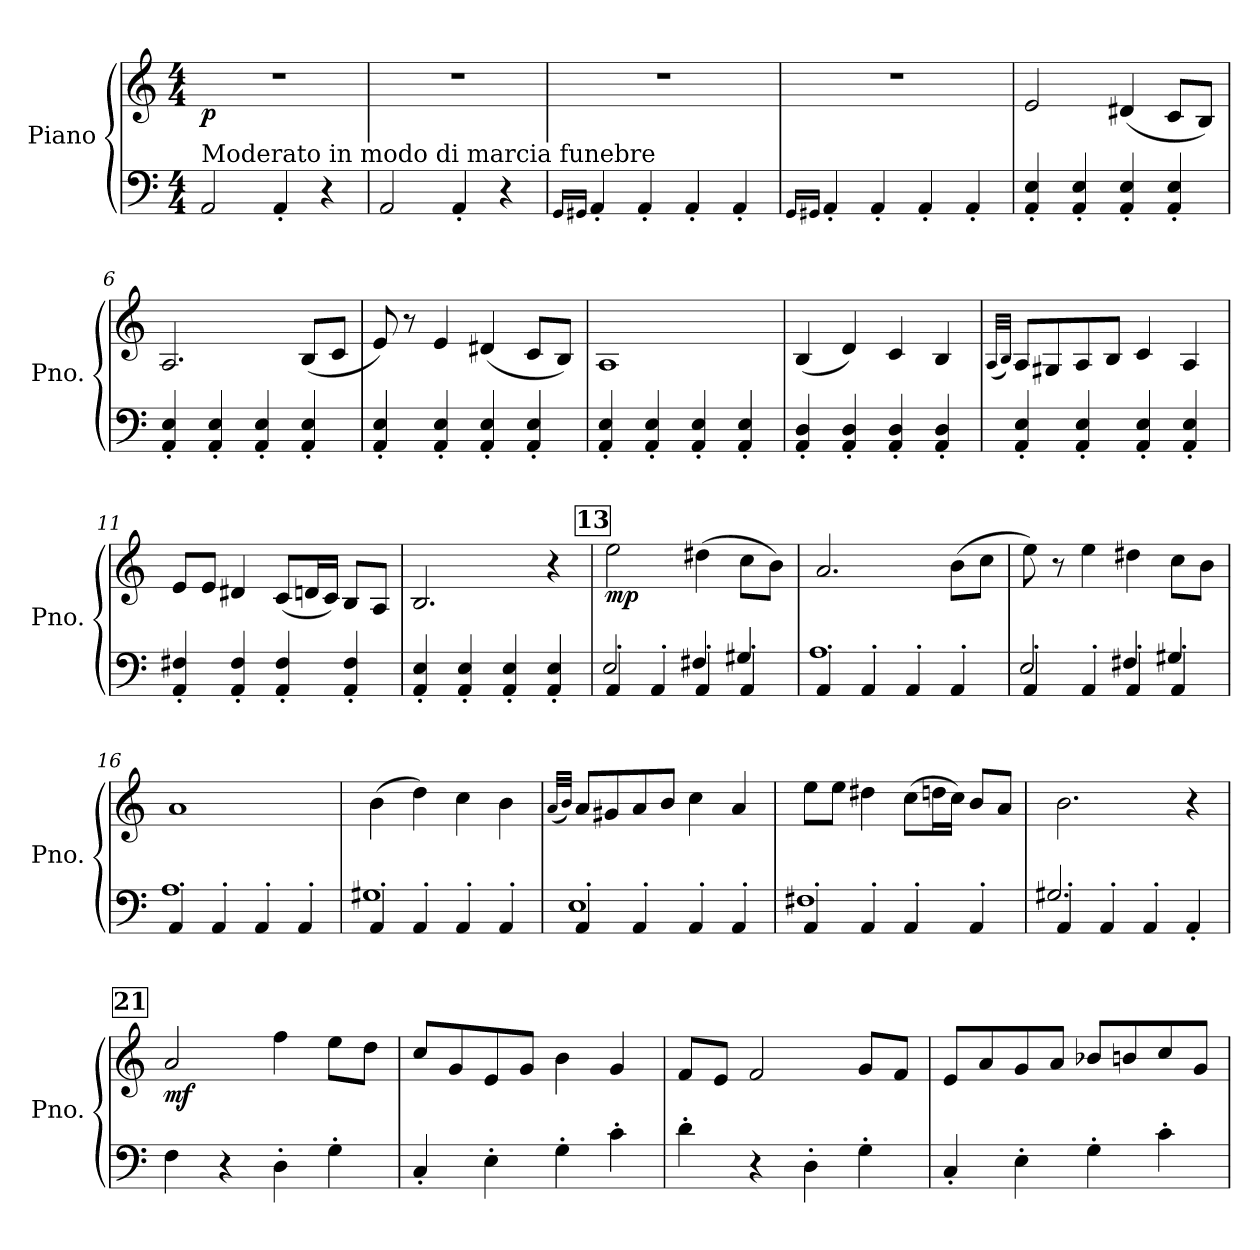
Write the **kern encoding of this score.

**kern	**kern	**dynam
*part1	*part1	*part1
*staff2	*staff1	*staff1/2
*I"Piano	*	*
*I'Pno.	*	*
*clefF4	*clefG2	*
*k[]	*k[]	*
*M4/4	*M4/4	*
*MM75	*MM75	*
=1	=1	=1
!LO:TX:a:t=Moderato in modo di marcia funebre	!	!
!	!	!LO:DY:b
2AA/	1r	p
4AA'/	.	.
4r	.	.
=2	=2	=2
2AA/	1r	.
4AA'/	.	.
4r	.	.
=3	=3	=3
16qGG/LL	.	.
16qGG#X/JJ	.	.
4AA'/	1r	.
4AA'/	.	.
4AA'/	.	.
4AA'/	.	.
=4	=4	=4
16qGG/LL	.	.
16qGG#X/JJ	.	.
4AA'/	1r	.
4AA'/	.	.
4AA'/	.	.
4AA'/	.	.
=5	=5	=5
4AA/' 4E/'	2e/	.
4AA/' 4E/'	.	.
4AA/' 4E/'	(4d#X/	.
4AA/' 4E/'	8c/L	.
.	8B/J)	.
=6	=6	=6
4AA/' 4E/'	2.A/	.
4AA/' 4E/'	.	.
4AA/' 4E/'	.	.
4AA/' 4E/'	(8B/L	.
.	8c/J	.
=7	=7	=7
4AA/' 4E/'	8e/)	.
.	8r	.
4AA/' 4E/'	4e/	.
4AA/' 4E/'	(4d#X/	.
4AA/' 4E/'	8c/L	.
.	8B/J)	.
!!LO:LB:g=z
=8	=8	=8
4AA/' 4E/'	1A	.
4AA/' 4E/'	.	.
4AA/' 4E/'	.	.
4AA/' 4E/'	.	.
=9	=9	=9
4AA/' 4D/'	(4B/	.
4AA/' 4D/'	4d/)	.
4AA/' 4D/'	4c/	.
4AA/' 4D/'	4B/	.
=10	=10	=10
.	(32qA/LLL	.
.	32qB/JJJ)	.
4AA/' 4E/'	8A/L	.
.	8G#X/	.
4AA/' 4E/'	8A/	.
.	8B/J	.
4AA/' 4E/'	4c/	.
4AA/' 4E/'	4A/	.
=11	=11	=11
4AA/' 4F#X/'	8e/L	.
.	8e/J	.
4AA/' 4F#/'	4d#X/	.
4AA/' 4F#/'	(8c/L	.
.	16dn/L	.
.	16c/JJ)	.
4AA/' 4F#/'	8B/L	.
.	8A/J	.
=12	=12	=12
4AA/' 4E/'	2.B/	.
4AA/' 4E/'	.	.
4AA/' 4E/'	.	.
4AA/' 4E/'	4r	.
!!LO:REH:place=s1:a:B:fs=14:t=13
=13	=13	=13
*^	*	*
!	!	!	!LO:DY:b
4AA'/	2E/	2ee\	mp
4AA'/	.	.	.
4AA'/	4F#X/	(4dd#X\	.
4AA'/	4G#X/	8cc\L	.
.	.	8b\J)	.
!!LO:LB:g=z
=14	=14	=14	=14
4AA'/	1A	2.a/	.
4AA'/	.	.	.
4AA'/	.	.	.
4AA'/	.	(8b\L	.
.	.	8cc\J	.
=15	=15	=15	=15
4AA'/	2E/	8ee\)	.
.	.	8r	.
4AA'/	.	4ee\	.
4AA'/	4F#X/	4dd#X\	.
4AA'/	4G#X/	8cc\L	.
.	.	8b\J	.
=16	=16	=16	=16
4AA'/	1A	1a	.
4AA'/	.	.	.
4AA'/	.	.	.
4AA'/	.	.	.
=17	=17	=17	=17
4AA'/	1G#X	(4b\	.
4AA'/	.	4dd\)	.
4AA'/	.	4cc\	.
4AA'/	.	4b\	.
=18	=18	=18	=18
.	.	(32qa/LLL	.
.	.	32qb/JJJ)	.
4AA'/	1E	8a/L	.
.	.	8g#X/	.
4AA'/	.	8a/	.
.	.	8b/J	.
4AA'/	.	4cc\	.
4AA'/	.	4a/	.
=19	=19	=19	=19
4AA'/	1F#X	8ee\L	.
.	.	8ee\J	.
4AA'/	.	4dd#X\	.
4AA'/	.	(8cc\L	.
.	.	16ddn\L	.
.	.	16cc\JJ)	.
4AA'/	.	8b/L	.
.	.	8a/J	.
!!LO:LB:g=z
=20	=20	=20	=20
4AA'/	2.G#X/	2.b\	.
4AA'/	.	.	.
4AA'/	.	.	.
4AA'/	4ryy	4r	.
!!LO:REH:place=s1:a:B:fs=14:t=21
=21	=21	=21	=21
!	!	!	!LO:DY:b
*v	*v	*	*
4F\	2a/	mf
4r	.	.
4D'\	4ff\	.
4G'\	8ee\L	.
.	8dd\J	.
=22	=22	=22
4C'/	8cc/L	.
.	8g/	.
4E'\	8e/	.
.	8g/J	.
4G'\	4b\	.
4c'\	4g/	.
=23	=23	=23
4d'\	8f/L	.
.	8e/J	.
4r	2f/	.
4D'\	.	.
4G'\	8g/L	.
.	8f/J	.
=24	=24	=24
4C'/	8e/L	.
.	8a/	.
4E'\	8g/	.
.	8a/J	.
4G'\	8b-X/L	.
.	8bn/	.
4c'\	8cc/	.
.	8g/J	.
=	=	=
*-	*-	*-
